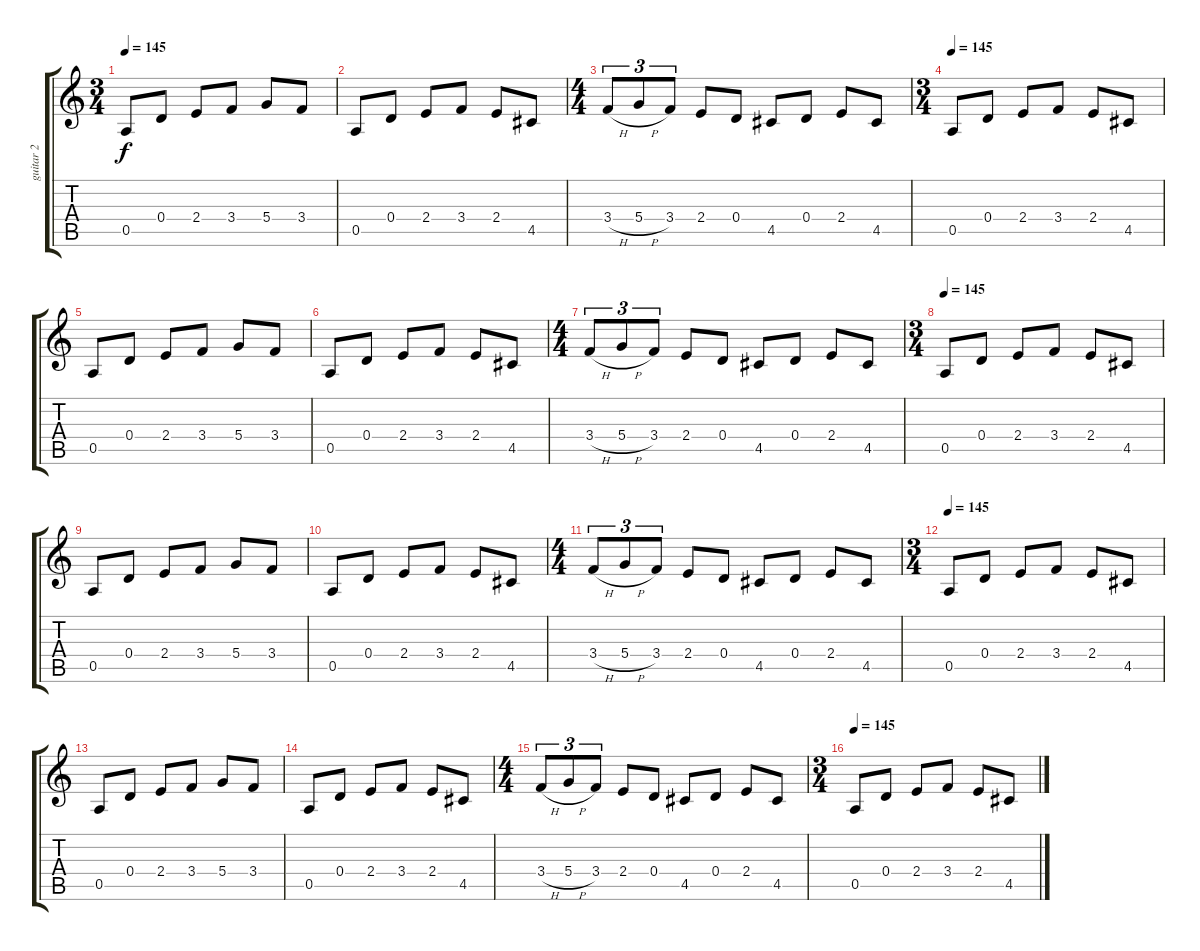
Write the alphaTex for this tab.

\track ("guitar 2" "guitar 2") {instrument distortionguitar}
\staff {score tabs}
\tuning (E4 B3 G3 D3 A2 E2) {hide}
\ts (3 4)
\tempo 145
\clef g2
\ks c
0.5.8{dy f} 0.4.8 2.4.8 3.4.8 5.4.8 3.4.8 |
0.5.8 0.4.8 2.4.8 3.4.8 2.4.8 4.5.8 |
\ts (4 4)
3.4{h}.8{tu (3 2)} 5.4{h}.8{tu (3 2)} 3.4.8{tu (3 2)} 2.4.8 0.4.8 4.5.8 0.4.8 2.4.8 4.5.8 |
\ts (3 4)
\tempo 145
0.5.8{volume 13} 0.4.8 2.4.8 3.4.8 2.4.8 4.5.8 |
0.5.8 0.4.8 2.4.8 3.4.8 5.4.8 3.4.8 |
0.5.8 0.4.8 2.4.8 3.4.8 2.4.8 4.5.8 |
\ts (4 4)
3.4{h}.8{tu (3 2)} 5.4{h}.8{tu (3 2)} 3.4.8{tu (3 2)} 2.4.8 0.4.8 4.5.8 0.4.8 2.4.8 4.5.8 |
\ts (3 4)
\tempo 145
0.5.8{volume 10} 0.4.8 2.4.8 3.4.8 2.4.8 4.5.8 |
0.5.8 0.4.8 2.4.8 3.4.8 5.4.8 3.4.8 |
0.5.8 0.4.8 2.4.8 3.4.8 2.4.8 4.5.8 |
\ts (4 4)
3.4{h}.8{tu (3 2)} 5.4{h}.8{tu (3 2)} 3.4.8{tu (3 2)} 2.4.8 0.4.8 4.5.8 0.4.8 2.4.8 4.5.8 |
\ts (3 4)
\tempo 145
0.5.8{volume 7} 0.4.8 2.4.8 3.4.8 2.4.8 4.5.8 |
0.5.8 0.4.8 2.4.8 3.4.8 5.4.8 3.4.8 |
0.5.8 0.4.8 2.4.8 3.4.8 2.4.8 4.5.8 |
\ts (4 4)
3.4{h}.8{tu (3 2)} 5.4{h}.8{tu (3 2)} 3.4.8{tu (3 2)} 2.4.8 0.4.8 4.5.8 0.4.8 2.4.8 4.5.8 |
\ts (3 4)
\tempo 145
0.5.8{volume 2} 0.4.8 2.4.8 3.4.8 2.4.8 4.5.8
